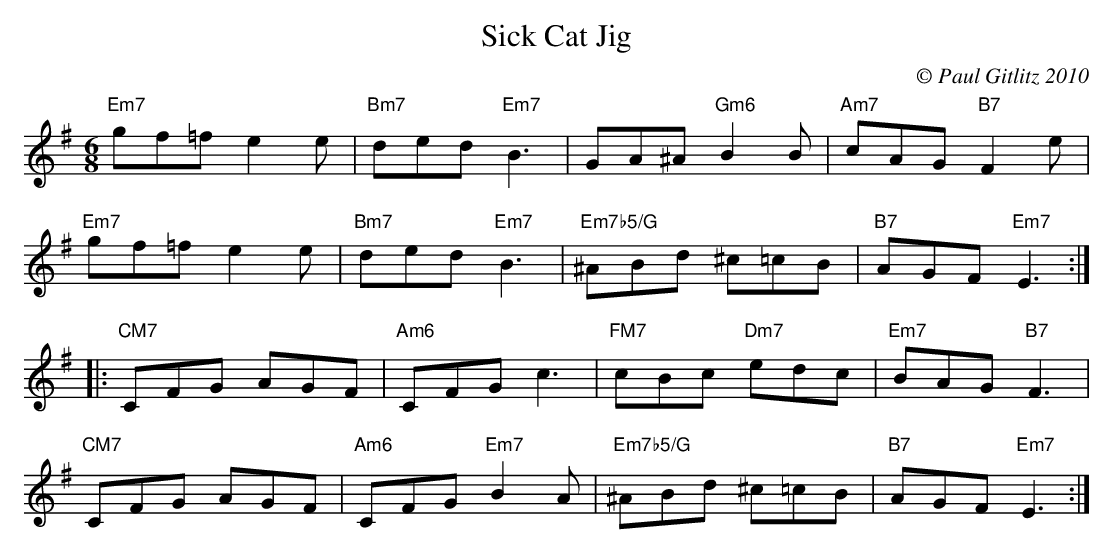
X:1
T:Sick Cat Jig
M:6/8
C:© Paul Gitlitz 2010
K:Em
"Em7"gf=f e2e|"Bm7"ded "Em7"B3|GA^A "Gm6"B2B|"Am7"cAG "B7"F2e|!
"Em7"gf=f e2e|"Bm7"ded "Em7"B3|"Em7b5/G"^ABd ^c=cB|"B7"AGF "Em7"E3:|!
|:"CM7"CFG AGF|"Am6"CFG c3|"FM7"cBc "Dm7"edc |"Em7"BAG "B7"F3|!
"CM7"CFG AGF|"Am6"CFG "Em7"B2A|"Em7b5/G"^ABd ^c=cB|"B7"AGF "Em7"E3:|]
